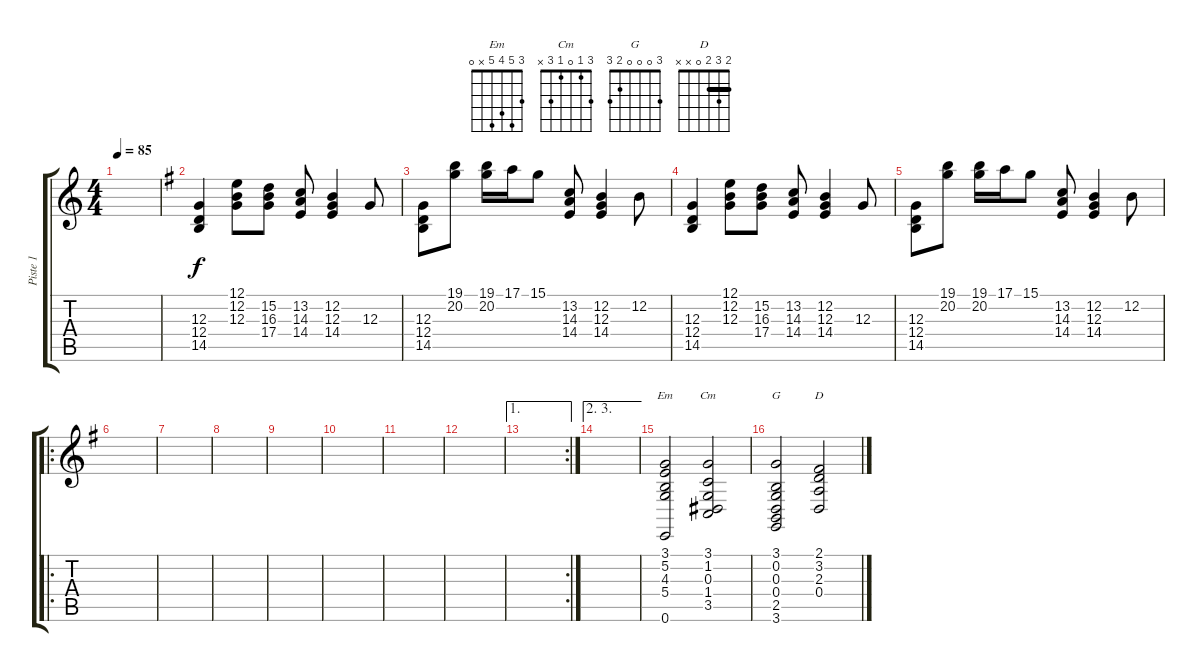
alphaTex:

\track ("Piste 1" "Piste 1") {instrument percussiveorgan}
\staff {score tabs}
\tuning (E4 B3 G3 D3 A2 E2) {hide}
\chord ("Em" 3 5 4 5 x 0)
\chord ("Cm" 3 1 0 1 3 x)
\chord ("G" 3 0 0 0 2 3)
\chord ("D" 2 3 2 0 x x) {barre 2}
\ts (4 4)
\tempo 85
\clef g2
\ks c
|
\ks g
(12.3 12.4 14.5).4 (12.1 12.2 12.3).8 (15.2 16.3 17.4).8 (13.2 14.3 14.4).8 (12.2 12.3 14.4).4 12.3.8 |
(12.3 12.4 14.5).8 (19.1 20.2).8 (19.1 20.2).16 17.1.16 15.1.8 (13.2 14.3 14.4).8 (12.2 12.3 14.4).4 12.2.8 |
(12.3 12.4 14.5).4 (12.1 12.2 12.3).8 (15.2 16.3 17.4).8 (13.2 14.3 14.4).8 (12.2 12.3 14.4).4 12.3.8 |
(12.3 12.4 14.5).8 (19.1 20.2).8 (19.1 20.2).16 17.1.16 15.1.8 (13.2 14.3 14.4).8 (12.2 12.3 14.4).4 12.2.8 |
\ro
|
|
|
|
|
|
|
\ae 1
\rc 2
|
\ae (2 3)
|
(3.1 5.2 4.3 5.4 0.6).2{ch "Em" volume 13 instrument stringensemble1} (3.1 1.2 0.3 1.4 3.5).2{ch "Cm"} |
(3.1 0.2 0.3 0.4 2.5 3.6).2{ch "G"} (2.1 3.2 2.3 0.4).2{ch "D"}
